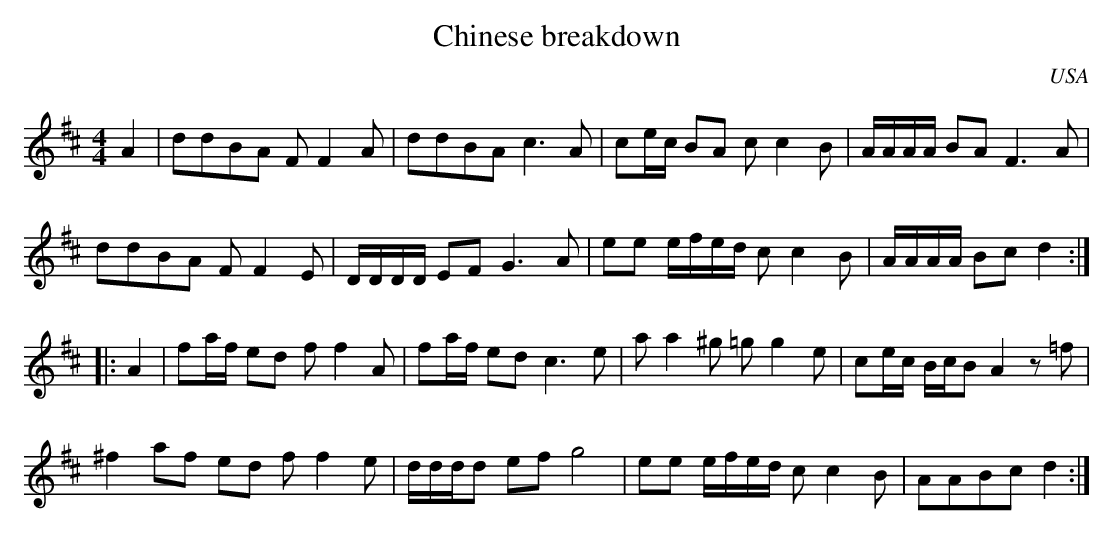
X:1
T:Chinese breakdown
M:4/4
O:USA
O:England
O:Scotland
K:D major
A2| \
ddBA FF2A | ddBA c3A        | ce/c/ BA    cc2B | A/A/A/A/ BA F3A |
ddBA FF2E | D/D/D/D/ EF G3A | ee e/f/e/d/ cc2B | A/A/A/A/ Bc d2 :|
|:A2| \
fa/f/ ed ff2A | fa/f/ ed c3  e| aa2^g =gg2e      | ce/c/ B/c/B A2z=f |
^f2af ed ff2e | d/d/d/d ef g4 | ee e/f/e/d/ cc2B | AABc d2:|
